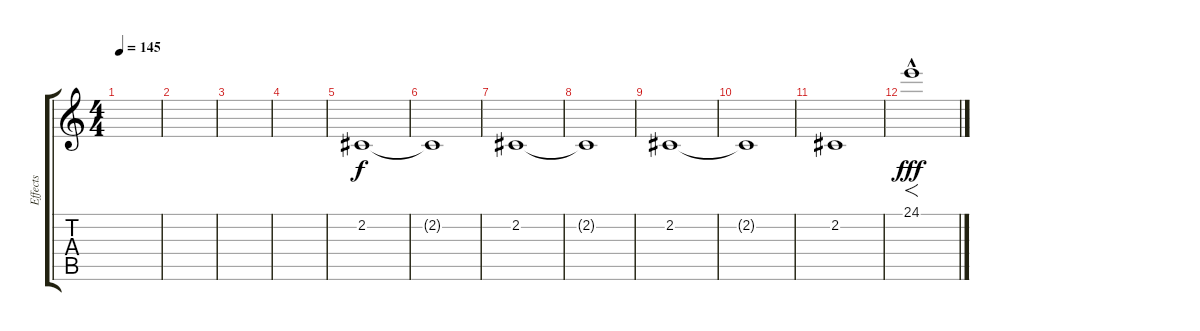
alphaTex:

\track ("Effects" "Effects") {instrument stringensemble2}
\staff {score tabs}
\tuning (E4 B3 G3 D3 A2 E2) {hide}
\ts (4 4)
\tempo 145
\clef g2
\ks c
|
|
|
|
2.2.1{volume 9} |
2.2{t}.1 |
2.2.1 |
2.2{t}.1 |
2.2.1 |
2.2{t}.1 |
2.2.1 |
24.1{hac}.1{f dy fff volume 13}
